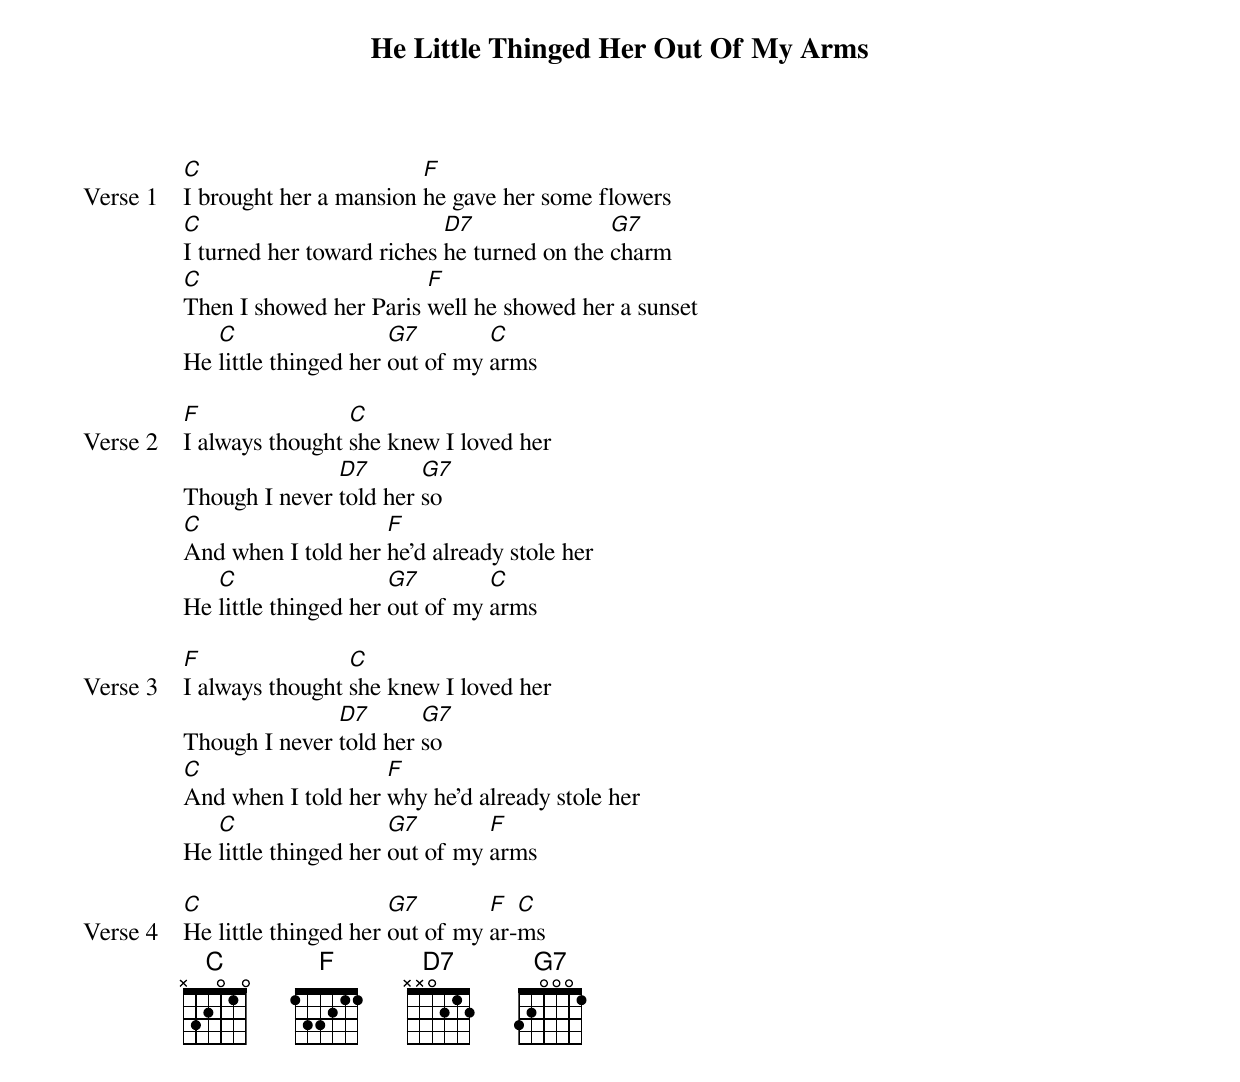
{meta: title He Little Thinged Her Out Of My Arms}
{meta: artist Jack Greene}
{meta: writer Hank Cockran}

{start_of_verse: Verse 1}
[C]I brought her a mansion [F]he gave her some flowers
[C]I turned her toward riches [D7]he turned on the [G7]charm
[C]Then I showed her Paris [F]well he showed her a sunset
He [C]little thinged her [G7]out of my [C]arms
{end_of_verse}

{start_of_verse: Verse 2}
[F]I always thought [C]she knew I loved her
Though I never [D7]told her [G7]so
[C]And when I told her [F]he'd already stole her
He [C]little thinged her [G7]out of my [C]arms
{end_of_verse}

{start_of_verse: Verse 3}
[F]I always thought [C]she knew I loved her
Though I never [D7]told her [G7]so
[C]And when I told her [F]why he'd already stole her
He [C]little thinged her [G7]out of my [F]arms
{end_of_verse}

{start_of_verse: Verse 4}
[C]He little thinged her [G7]out of my [F]ar-[C]ms
{end_of_verse}
